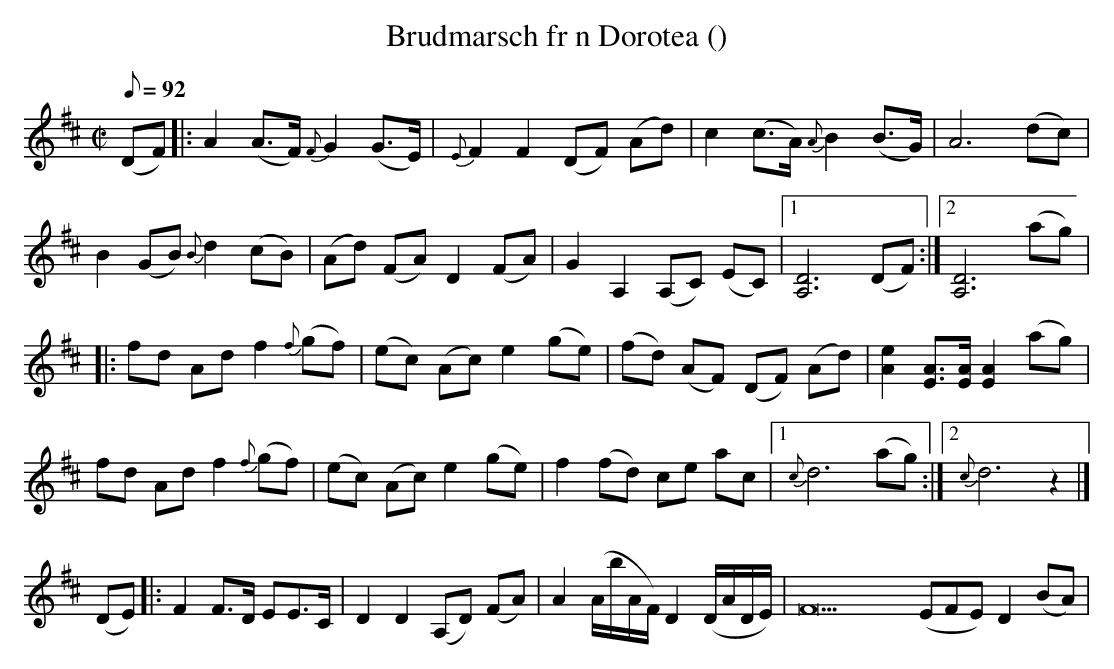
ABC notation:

X:1
T: Brudmarsch fr n Dorotea ()
M: C|
L: 1/8
K: D
Q: 92
v:1
(DF) |: A2(A>F) {F}G2(G>E) | {E}F2F2 (DF) (Ad) | c2(c>A) {A}B2(B>G) | A6(dc) |
B2(GB) {B}d2(cB) | (Ad) (FA) D2(FA) | G2A,2 (A,C) (EC) |1 [A,D]6(DF) :|2 [A,D]6(ag) |
|: fd Ad f2{f}(gf) | (ec) (Ac) e2(ge) | (fd) (AF) (DF) (Ad) | [Ae]2[EA]>[EA] [EA]2(ag) |
fd Ad f2{f}(gf) | (ec) (Ac) e2(ge) | f2 (fd) ce ac |1 {c}d6(ag) :|2 {c}d6z2 |]
v:2
(DE) |: F2F>D EE>C | D2D2 (A,D) (FA) | A2(A/b/A/F/) D2(D/A/D/E/) | F23(EFE) D2(BA) |
